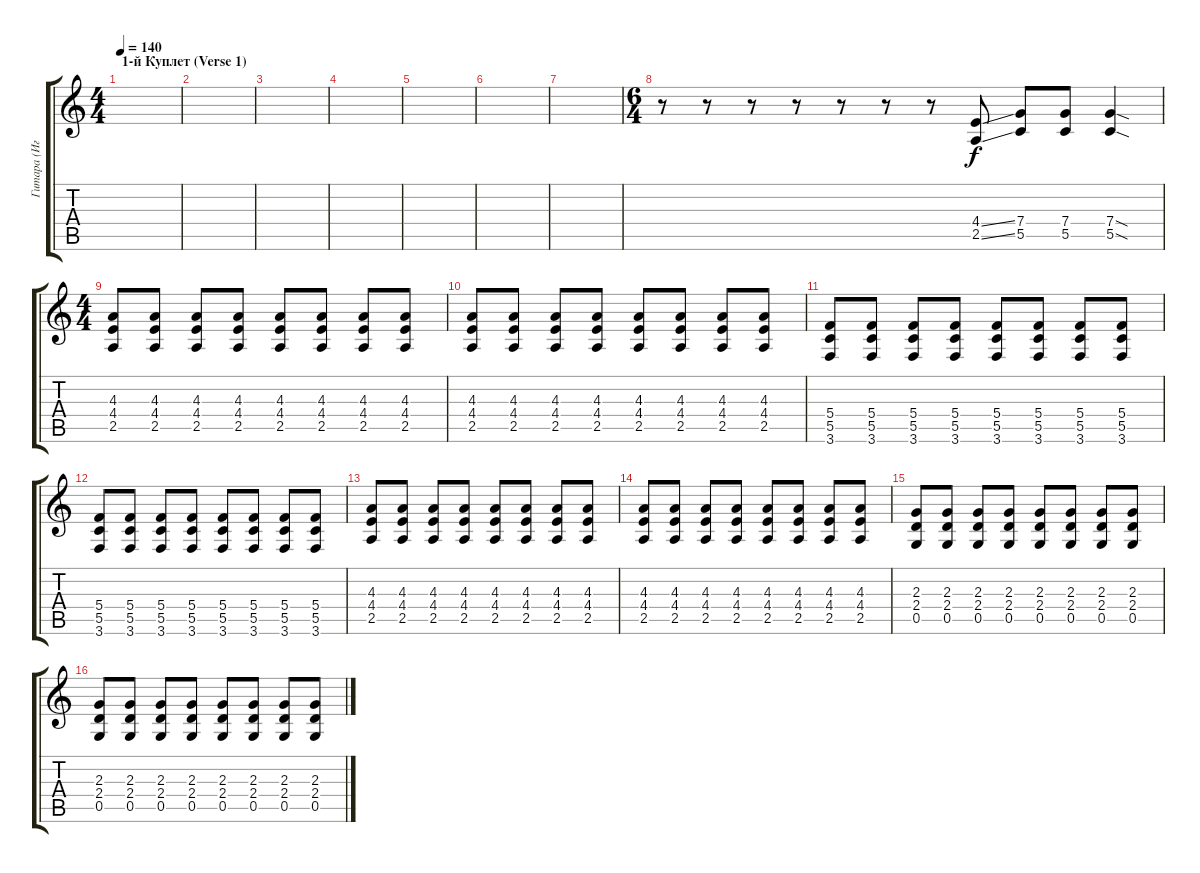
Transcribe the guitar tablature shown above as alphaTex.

\track ("Гитара (Игорь \"Jeff\" Поляков)" "Гитара (Иг") {instrument distortionguitar}
\staff {score tabs}
\tuning (D4 A3 F3 C3 G2 D2) {hide}
\ts (4 4)
\section ("" "1-й Куплет (Verse 1)")
\tempo 140
\clef g2
\ks c
|
|
|
|
|
|
|
\ts (6 4)
r.8 r.8 r.8 r.8 r.8 r.8 r.8 (4.4{ss} 2.5{ss}).8 (7.4 5.5).8 (7.4 5.5).8 (7.4{sod} 5.5{sod}).4 |
\ts (4 4)
(4.3 4.4 2.5).8 (4.3 4.4 2.5).8 (4.3 4.4 2.5).8 (4.3 4.4 2.5).8 (4.3 4.4 2.5).8 (4.3 4.4 2.5).8 (4.3 4.4 2.5).8 (4.3 4.4 2.5).8 |
(4.3 4.4 2.5).8 (4.3 4.4 2.5).8 (4.3 4.4 2.5).8 (4.3 4.4 2.5).8 (4.3 4.4 2.5).8 (4.3 4.4 2.5).8 (4.3 4.4 2.5).8 (4.3 4.4 2.5).8 |
(5.4 5.5 3.6).8 (5.4 5.5 3.6).8 (5.4 5.5 3.6).8 (5.4 5.5 3.6).8 (5.4 5.5 3.6).8 (5.4 5.5 3.6).8 (5.4 5.5 3.6).8 (5.4 5.5 3.6).8 |
(5.4 5.5 3.6).8 (5.4 5.5 3.6).8 (5.4 5.5 3.6).8 (5.4 5.5 3.6).8 (5.4 5.5 3.6).8 (5.4 5.5 3.6).8 (5.4 5.5 3.6).8 (5.4 5.5 3.6).8 |
(4.3 4.4 2.5).8 (4.3 4.4 2.5).8 (4.3 4.4 2.5).8 (4.3 4.4 2.5).8 (4.3 4.4 2.5).8 (4.3 4.4 2.5).8 (4.3 4.4 2.5).8 (4.3 4.4 2.5).8 |
(4.3 4.4 2.5).8 (4.3 4.4 2.5).8 (4.3 4.4 2.5).8 (4.3 4.4 2.5).8 (4.3 4.4 2.5).8 (4.3 4.4 2.5).8 (4.3 4.4 2.5).8 (4.3 4.4 2.5).8 |
(2.3 2.4 0.5).8 (2.3 2.4 0.5).8 (2.3 2.4 0.5).8 (2.3 2.4 0.5).8 (2.3 2.4 0.5).8 (2.3 2.4 0.5).8 (2.3 2.4 0.5).8 (2.3 2.4 0.5).8 |
(2.3 2.4 0.5).8 (2.3 2.4 0.5).8 (2.3 2.4 0.5).8 (2.3 2.4 0.5).8 (2.3 2.4 0.5).8 (2.3 2.4 0.5).8 (2.3 2.4 0.5).8 (2.3 2.4 0.5).8
